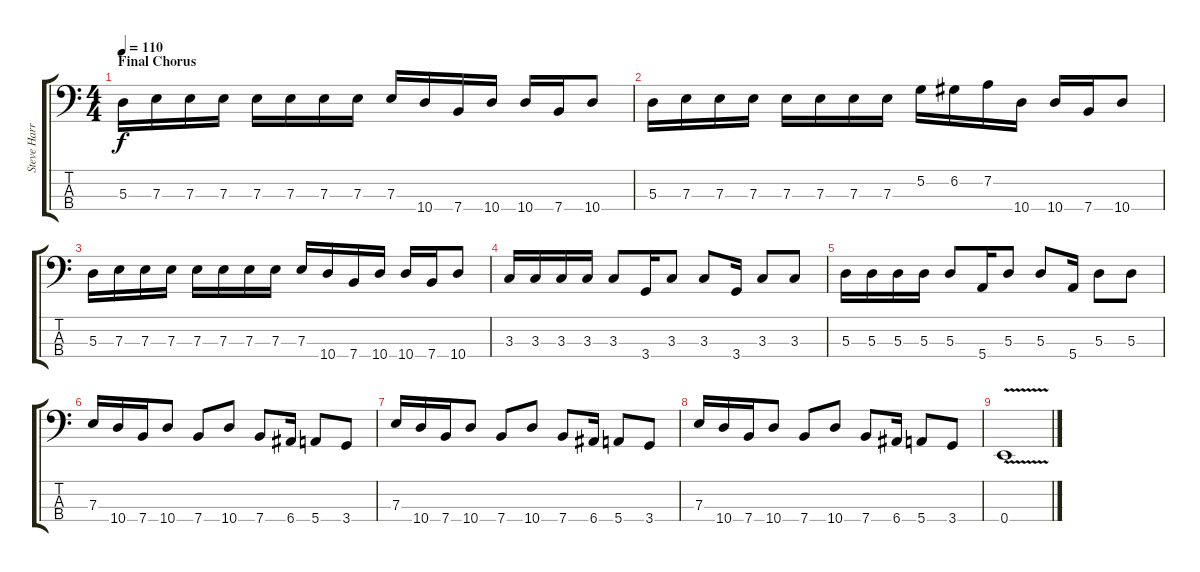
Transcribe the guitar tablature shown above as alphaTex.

\track ("Steve Harris" "Steve Harr") {instrument electricbassfinger}
\staff {score tabs}
\tuning (G2 D2 A1 E1) {hide}
\ts (4 4)
\section ("" "Final Chorus")
\tempo 110
\clef f4
\ks c
5.3.16{dy f} 7.3.16 7.3.16 7.3.16 7.3.16 7.3.16 7.3.16 7.3.16 7.3.16 10.4.16 7.4.16 10.4.16 10.4.16 7.4.16 10.4.8 |
5.3.16 7.3.16 7.3.16 7.3.16 7.3.16 7.3.16 7.3.16 7.3.16 5.2.16 6.2.16 7.2.16 10.4.16 10.4.16 7.4.16 10.4.8 |
5.3.16 7.3.16 7.3.16 7.3.16 7.3.16 7.3.16 7.3.16 7.3.16 7.3.16 10.4.16 7.4.16 10.4.16 10.4.16 7.4.16 10.4.8 |
3.3.16 3.3.16 3.3.16 3.3.16 3.3.8 3.4.16 3.3.8 3.3.8 3.4.16 3.3.8 3.3.8 |
5.3.16 5.3.16 5.3.16 5.3.16 5.3.8 5.4.16 5.3.8 5.3.8 5.4.16 5.3.8 5.3.8 |
7.3.16 10.4.16 7.4.16 10.4.8 7.4.8 10.4.8 7.4.8 6.4.16 5.4.8 3.4.8 |
7.3.16 10.4.16 7.4.16 10.4.8 7.4.8 10.4.8 7.4.8 6.4.16 5.4.8 3.4.8 |
7.3.16 10.4.16 7.4.16 10.4.8 7.4.8 10.4.8 7.4.8 6.4.16 5.4.8 3.4.8 |
0.4{v}.1
